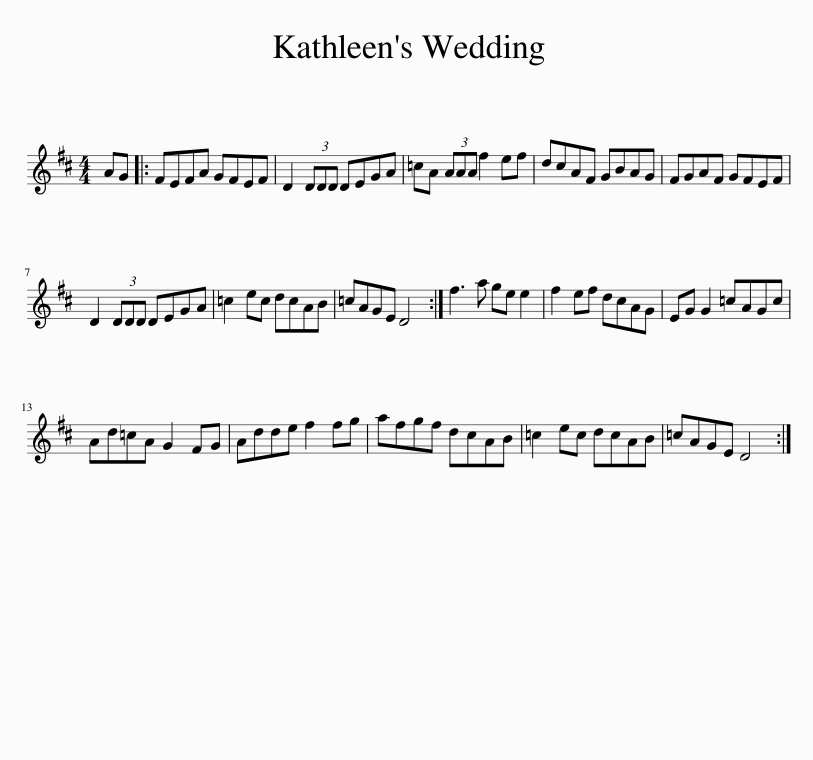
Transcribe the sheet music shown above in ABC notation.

X:1
L:1/8
M:4/4
I:linebreak $
K:D
V:1 treble
V:1
 AG |: FEFA GFEF | D2 (3DDD DEGA | =cA (3AAA f2 ef | dcAF GBAG | %5
 FGAF GFEF |$ D2 (3DDD DEGA | =c2 ec dcAB | =cAGE D4 :| f3 a ge e2 | %10
 f2 ef dcAG | EG G2 =cAGc |$ Ad=cA G2 FG | Adde f2 fg | afgf dcAB | %15
 =c2 ec dcAB | =cAGE D4 :| %17
